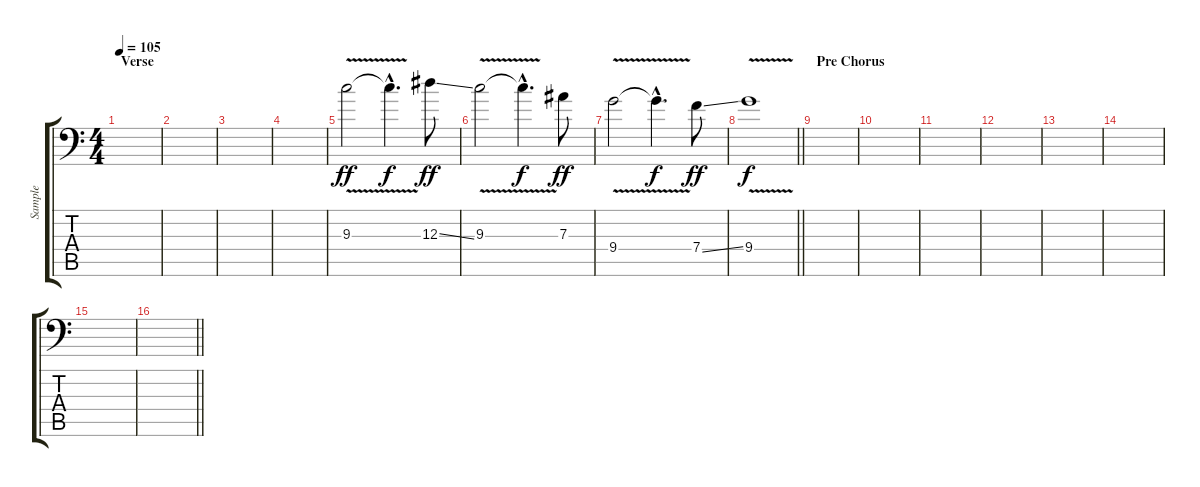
\track ("Sample" "Sample") {instrument electricguitarjazz}
\staff {score tabs}
\tuning (C4 G3 Eb3 Bb2 F2 Bb1) {hide}
\ts (4 4)
\section ("" "Verse")
\tempo 105
\clef f4
\ks c
|
|
|
|
9.3{v}.2{dy ff} 9.3{hac t}.4{d dy f} 12.3{ss}.8{dy ff} |
9.3{v}.2 9.3{hac t}.4{d dy f} 7.3.8{dy ff} |
9.4{v}.2 9.4{hac t}.4{d dy f} 7.4{ss}.8{dy ff} |
\barLineRight lightlight
9.4{v}.1{dy f} |
\section ("" "Pre Chorus")
|
|
|
|
|
|
|
\barLineRight lightlight
